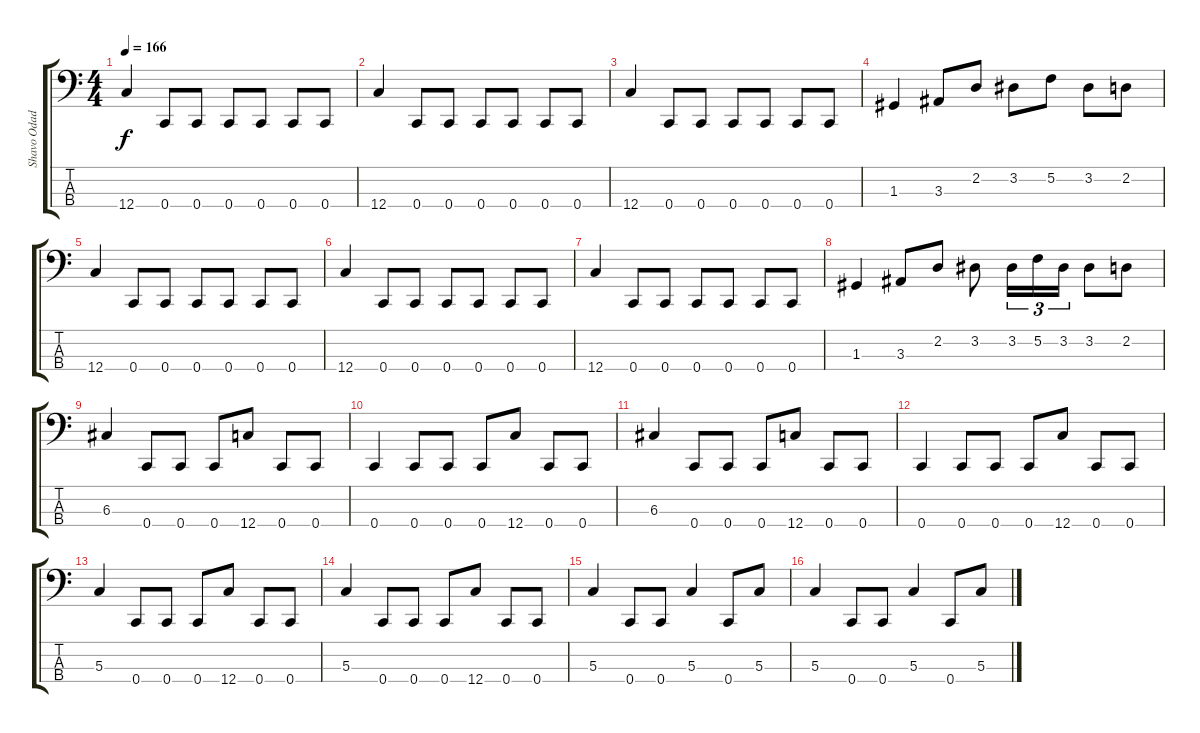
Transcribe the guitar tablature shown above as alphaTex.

\track ("Shavo Odadijan" "Shavo Odad") {instrument electricbasspick}
\staff {score tabs}
\tuning (F2 C2 G1 C1) {hide}
\ts (4 4)
\tempo 166
\clef f4
\ks c
12.4.4{dy f} 0.4.8 0.4.8 0.4.8 0.4.8 0.4.8 0.4.8 |
12.4.4 0.4.8 0.4.8 0.4.8 0.4.8 0.4.8 0.4.8 |
12.4.4 0.4.8 0.4.8 0.4.8 0.4.8 0.4.8 0.4.8 |
1.3.4 3.3.8 2.2.8 3.2.8 5.2.8 3.2.8 2.2.8 |
12.4.4 0.4.8 0.4.8 0.4.8 0.4.8 0.4.8 0.4.8 |
12.4.4 0.4.8 0.4.8 0.4.8 0.4.8 0.4.8 0.4.8 |
12.4.4 0.4.8 0.4.8 0.4.8 0.4.8 0.4.8 0.4.8 |
1.3.4 3.3.8 2.2.8 3.2.8 3.2.16{tu (3 2)} 5.2.16{tu (3 2)} 3.2.16{tu (3 2)} 3.2.8 2.2.8 |
6.3.4 0.4.8 0.4.8 0.4.8 12.4.8 0.4.8 0.4.8 |
0.4.4 0.4.8 0.4.8 0.4.8 12.4.8 0.4.8 0.4.8 |
6.3.4 0.4.8 0.4.8 0.4.8 12.4.8 0.4.8 0.4.8 |
0.4.4 0.4.8 0.4.8 0.4.8 12.4.8 0.4.8 0.4.8 |
5.3.4 0.4.8 0.4.8 0.4.8 12.4.8 0.4.8 0.4.8 |
5.3.4 0.4.8 0.4.8 0.4.8 12.4.8 0.4.8 0.4.8 |
5.3.4 0.4.8 0.4.8 5.3.4 0.4.8 5.3.8 |
5.3.4 0.4.8 0.4.8 5.3.4 0.4.8 5.3.8
